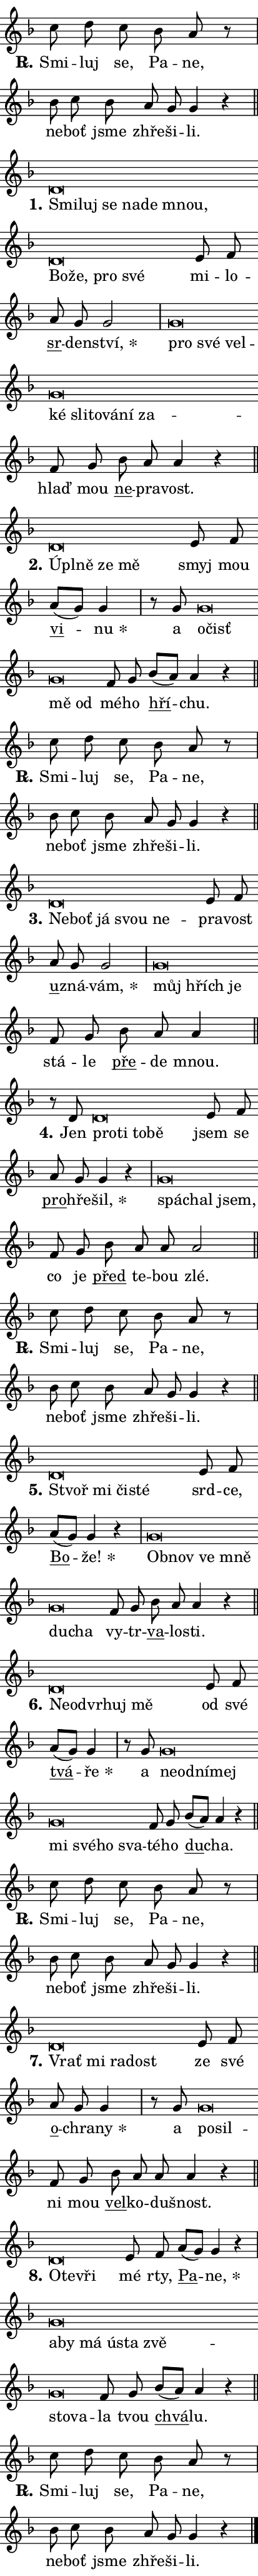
\version "2.24.0"
\header { tagline = "" }
\paper {
  indent = 0\cm
  top-margin = 0\cm
  right-margin = 0\cm
  bottom-margin = 0\cm
  left-margin = 0\cm
  paper-width = 7\cm
  page-breaking = #ly:one-page-breaking
  system-system-spacing.basic-distance = #11
  score-system-spacing.basic-distance = #11
  ragged-last = ##f
}


%% Author: Thomas Morley
%% https://lists.gnu.org/archive/html/lilypond-user/2020-05/msg00002.html
#(define (line-position grob)
"Returns position of @var[grob} in current system:
   @code{'start}, if at first time-step
   @code{'end}, if at last time-step
   @code{'middle} otherwise
"
  (let* ((col (ly:item-get-column grob))
         (ln (ly:grob-object col 'left-neighbor))
         (rn (ly:grob-object col 'right-neighbor))
         (col-to-check-left (if (ly:grob? ln) ln col))
         (col-to-check-right (if (ly:grob? rn) rn col))
         (break-dir-left
           (and
             (ly:grob-property col-to-check-left 'non-musical #f)
             (ly:item-break-dir col-to-check-left)))
         (break-dir-right
           (and
             (ly:grob-property col-to-check-right 'non-musical #f)
             (ly:item-break-dir col-to-check-right))))
        (cond ((eqv? 1 break-dir-left) 'start)
              ((eqv? -1 break-dir-right) 'end)
              (else 'middle))))

#(define (tranparent-at-line-position vctor)
  (lambda (grob)
  "Relying on @code{line-position} select the relevant enry from @var{vctor}.
Used to determine transparency,"
    (case (line-position grob)
      ((end) (not (vector-ref vctor 0)))
      ((middle) (not (vector-ref vctor 1)))
      ((start) (not (vector-ref vctor 2))))))

noteHeadBreakVisibility =
#(define-music-function (break-visibility)(vector?)
"Makes @code{NoteHead}s transparent relying on @var{break-visibility}"
#{
  \override NoteHead.transparent =
    #(tranparent-at-line-position break-visibility)
#})

#(define delete-ledgers-for-transparent-note-heads
  (lambda (grob)
    "Reads whether a @code{NoteHead} is transparent.
If so this @code{NoteHead} is removed from @code{'note-heads} from
@var{grob}, which is supposed to be @code{LedgerLineSpanner}.
As a result ledgers are not printed for this @code{NoteHead}"
    (let* ((nhds-array (ly:grob-object grob 'note-heads))
           (nhds-list
             (if (ly:grob-array? nhds-array)
                 (ly:grob-array->list nhds-array)
                 '()))
           ;; Relies on the transparent-property being done before
           ;; Staff.LedgerLineSpanner.after-line-breaking is executed.
           ;; This is fragile ...
           (to-keep
             (remove
               (lambda (nhd)
                 (ly:grob-property nhd 'transparent #f))
               nhds-list)))
      ;; TODO find a better method to iterate over grob-arrays, similiar
      ;; to filter/remove etc for lists
      ;; For now rebuilt from scratch
      (set! (ly:grob-object grob 'note-heads)  '())
      (for-each
        (lambda (nhd)
          (ly:pointer-group-interface::add-grob grob 'note-heads nhd))
        to-keep))))

hideNotes = {
  \noteHeadBreakVisibility #begin-of-line-visible
}
unHideNotes = {
  \noteHeadBreakVisibility #all-visible
}

% work-around for resetting accidentals
% https://lilypond.org/doc/v2.23/Documentation/notation/displaying-rhythms#unmetered-music
cadenzaMeasure = {
  \cadenzaOff
  \partial 1024 s1024
  \cadenzaOn
}

#(define-markup-command (accent layout props text) (markup?)
  "Underline accented syllable"
  (interpret-markup layout props
    #{\markup \override #'(offset . 4.3) \underline { #text }#}))

responsum = \markup \concat {
  "R" \hspace #-1.05 \path #0.1 #'((moveto 0 0.07) (lineto 0.9 0.8)) \hspace #0.05 "."
}

\layout {
    \context {
        \Staff
        \remove "Time_signature_engraver"
        \override LedgerLineSpanner.after-line-breaking = #delete-ledgers-for-transparent-note-heads
    }
    \context {
        \Voice {
            \override NoteHead.output-attributes = #'((class . "notehead"))
            \override Hairpin.height = #0.55
        }
    }
    \context {
        \Lyrics {
            \override StanzaNumber.output-attributes = #'((class . "stanzanumber"))
            \override LyricSpace.minimum-distance = #0.9
            \override LyricText.font-name = #"TeX Gyre Schola"
            \override LyricText.font-size = 1
            \override StanzaNumber.font-name = #"TeX Gyre Schola Bold"
            \override StanzaNumber.font-size = 1
        }
    }
}

% magnetic-lyrics.ily
%
%   written by
%     Jean Abou Samra <jean@abou-samra.fr>
%     Werner Lemberg <wl@gnu.org>
%
%   adapted by
%     Jiri Hon <jiri.hon@gmail.com>
%
% Version 2022-Apr-15

% https://www.mail-archive.com/lilypond-user@gnu.org/msg149350.html

#(define (Left_hyphen_pointer_engraver context)
   "Collect syllable-hyphen-syllable occurrences in lyrics and store
them in properties.  This engraver only looks to the left.  For
example, if the lyrics input is @code{foo -- bar}, it does the
following.

@itemize @bullet
@item
Set the @code{text} property of the @code{LyricHyphen} grob between
@q{foo} and @q{bar} to @code{foo}.

@item
Set the @code{left-hyphen} property of the @code{LyricText} grob with
text @q{foo} to the @code{LyricHyphen} grob between @q{foo} and
@q{bar}.
@end itemize

Use this auxiliary engraver in combination with the
@code{lyric-@/text::@/apply-@/magnetic-@/offset!} hook."
   (let ((hyphen #f)
         (text #f))
     (make-engraver
      (acknowledgers
       ((lyric-syllable-interface engraver grob source-engraver)
        (set! text grob)))
      (end-acknowledgers
       ((lyric-hyphen-interface engraver grob source-engraver)
        ;(when (not (grob::has-interface grob 'lyric-space-interface))
          (set! hyphen grob)));)
      ((stop-translation-timestep engraver)
       (when (and text hyphen)
         (ly:grob-set-object! text 'left-hyphen hyphen))
       (set! text #f)
       (set! hyphen #f)))))

#(define (lyric-text::apply-magnetic-offset! grob)
   "If the space between two syllables is less than the value in
property @code{LyricText@/.details@/.squash-threshold}, move the right
syllable to the left so that it gets concatenated with the left
syllable.

Use this function as a hook for
@code{LyricText@/.after-@/line-@/breaking} if the
@code{Left_@/hyphen_@/pointer_@/engraver} is active."
   (let ((hyphen (ly:grob-object grob 'left-hyphen #f)))
     (when hyphen
       (let ((left-text (ly:spanner-bound hyphen LEFT)))
         (when (grob::has-interface left-text 'lyric-syllable-interface)
           (let* ((common (ly:grob-common-refpoint grob left-text X))
                  (this-x-ext (ly:grob-extent grob common X))
                  (left-x-ext
                   (begin
                     ;; Trigger magnetism for left-text.
                     (ly:grob-property left-text 'after-line-breaking)
                     (ly:grob-extent left-text common X)))
                  ;; `delta` is the gap width between two syllables.
                  (delta (- (interval-start this-x-ext)
                            (interval-end left-x-ext)))
                  (details (ly:grob-property grob 'details))
                  (threshold (assoc-get 'squash-threshold details 0.2)))
             (when (< delta threshold)
               (let* (;; We have to manipulate the input text so that
                      ;; ligatures crossing syllable boundaries are not
                      ;; disabled.  For languages based on the Latin
                      ;; script this is essentially a beautification.
                      ;; However, for non-Western scripts it can be a
                      ;; necessity.
                      (lt (ly:grob-property left-text 'text))
                      (rt (ly:grob-property grob 'text))
                      (is-space (grob::has-interface hyphen 'lyric-space-interface))
                      (space (if is-space " " ""))
                      (space-markup (grob-interpret-markup grob " "))
                      (space-size (interval-length (ly:stencil-extent space-markup X)))
                      (extra-delta (if is-space space-size 0))
                      ;; Append new syllable.
                      (ltrt-space (if (and (string? lt) (string? rt))
                                (string-append lt space rt)
                                (make-concat-markup (list lt space rt))))
                      ;; Right-align `ltrt` to the right side.
                      (ltrt-space-markup (grob-interpret-markup
                               grob
                               (make-translate-markup
                                (cons (interval-length this-x-ext) 0)
                                (make-right-align-markup ltrt-space)))))
                 (begin
                   ;; Don't print `left-text`.
                   (ly:grob-set-property! left-text 'stencil #f)
                   ;; Set text and stencil (which holds all collected
                   ;; syllables so far) and shift it to the left.
                   (ly:grob-set-property! grob 'text ltrt-space)
                   (ly:grob-set-property! grob 'stencil ltrt-space-markup)
                   (ly:grob-translate-axis! grob (- (- delta extra-delta)) X))))))))))


#(define (lyric-hyphen::displace-bounds-first grob)
   ;; Make very sure this callback isn't triggered too early.
   (let ((left (ly:spanner-bound grob LEFT))
         (right (ly:spanner-bound grob RIGHT)))
     (ly:grob-property left 'after-line-breaking)
     (ly:grob-property right 'after-line-breaking)
     (ly:lyric-hyphen::print grob)))

squashThreshold = #0.4

\layout {
  \context {
    \Lyrics
    \consists #Left_hyphen_pointer_engraver
    \override LyricText.after-line-breaking =
      #lyric-text::apply-magnetic-offset!
    \override LyricHyphen.stencil = #lyric-hyphen::displace-bounds-first
    \override LyricText.details.squash-threshold = \squashThreshold
    \override LyricHyphen.minimum-distance = 0
    \override LyricHyphen.minimum-length = \squashThreshold
  }
}

squash = \override LyricText.details.squash-threshold = 9999
unSquash = \override LyricText.details.squash-threshold = \squashThreshold

left = \override LyricText.self-alignment-X = #LEFT
unLeft = \revert LyricText.self-alignment-X

starOffset = #(lambda (grob) 
                (let ((x_offset (ly:self-alignment-interface::aligned-on-x-parent grob)))
                  (if (= x_offset 0) 0 (+ x_offset 1.2))))

star = #(define-music-function (syllable)(string?)
"Append star separator at the end of a syllable"
#{
  \once \override LyricText.X-offset = #starOffset
  \lyricmode { \markup {
    #syllable
    \override #'((font-name . "TeX Gyre Schola Bold")) \hspace #0.2 \lower #0.65 \larger "*"
  } }
#})

starAccent = #(define-music-function (syllable)(string?)
"Append star separator at the end of a syllable and make accent"
#{
  \once \override LyricText.X-offset = #starOffset
  \lyricmode { \markup {
    \accent #syllable
    \override #'((font-name . "TeX Gyre Schola Bold")) \hspace #0.2 \lower #0.65 \larger "*"
  } }
#})

breath = #(define-music-function (syllable)(string?)
"Append breathing indicator at the end of a syllable"
#{
  \lyricmode { \markup { #syllable "+" } }
#})

optionalBreath = #(define-music-function (syllable)(string?)
"Append optional breathing indicator at the end of a syllable"
#{
  \lyricmode { \markup { #syllable "(+)" } }
#})


\score {
    <<
        \new Voice = "melody" { \cadenzaOn \key f \major \relative { c''8 d c bes a r \cadenzaMeasure \bar "|" bes c bes \bar "" a g g4 r \cadenzaMeasure \bar "||" \break } }
        \new Lyrics \lyricsto "melody" { \lyricmode { \set stanza = \responsum
Smi -- luj se, Pa -- ne, ne -- boť jsme zhře -- ši -- li. } }
    >>
    \layout {}
}

\score {
    <<
        \new Voice = "melody" { \cadenzaOn \key f \major \relative { d'\breve*1/16 \hideNotes \breve*1/16 \bar "" \breve*1/16 \bar "" \breve*1/16 \bar "" \breve*1/16 \bar "" \breve*1/16 \bar "" \breve*1/16 \bar "" \breve*1/16 \bar "" \breve*1/16 \breve*1/16 \bar "" \unHideNotes e8 f \bar "" a g g2 \cadenzaMeasure \bar "|" g\breve*1/16 \hideNotes \breve*1/16 \bar "" \breve*1/16 \bar "" \breve*1/16 \bar "" \breve*1/16 \bar "" \breve*1/16 \bar "" \breve*1/16 \bar "" \breve*1/16 \breve*1/16 \bar "" \unHideNotes f8 g \bar "" bes a a4 r \cadenzaMeasure \bar "||" \break } }
        \new Lyrics \lyricsto "melody" { \lyricmode { \set stanza = "1."
\left Smi -- \squash luj se na -- de mnou, Bo -- že, pro své \unLeft \unSquash mi -- lo -- \markup \accent sr -- den -- \star ství, \left pro \squash své vel -- ké sli -- to -- vá -- ní za -- \unLeft \unSquash hlaď mou \markup \accent ne -- pra -- vost. } }
    >>
    \layout {}
}

\score {
    <<
        \new Voice = "melody" { \cadenzaOn \key f \major \relative { d'\breve*1/16 \hideNotes \breve*1/16 \bar "" \breve*1/16 \breve*1/16 \bar "" \unHideNotes e8 f \bar "" a[( g)] g4 \cadenzaMeasure \bar "|" r8 g g\breve*1/16 \hideNotes \breve*1/16 \bar "" \breve*1/16 \breve*1/16 \bar "" \unHideNotes f8 g \bar "" bes[( a)] a4 r \cadenzaMeasure \bar "||" \break } }
        \new Lyrics \lyricsto "melody" { \lyricmode { \set stanza = "2."
\left Úpl -- \squash ně ze mě \unLeft \unSquash smyj mou \markup \accent vi -- \star nu a \left o -- \squash čisť mě od \unLeft \unSquash mé -- ho \markup \accent hří -- chu. } }
    >>
    \layout {}
}

\score {
    <<
        \new Voice = "melody" { \cadenzaOn \key f \major \relative { c''8 d c bes a r \cadenzaMeasure \bar "|" bes c bes \bar "" a g g4 r \cadenzaMeasure \bar "||" \break } }
        \new Lyrics \lyricsto "melody" { \lyricmode { \set stanza = \responsum
Smi -- luj se, Pa -- ne, ne -- boť jsme zhře -- ši -- li. } }
    >>
    \layout {}
}

\score {
    <<
        \new Voice = "melody" { \cadenzaOn \key f \major \relative { d'\breve*1/16 \hideNotes \breve*1/16 \bar "" \breve*1/16 \bar "" \breve*1/16 \breve*1/16 \bar "" \unHideNotes e8 f \bar "" a g g2 \cadenzaMeasure \bar "|" g\breve*1/16 \hideNotes \breve*1/16 \breve*1/16 \bar "" \unHideNotes f8 g \bar "" bes a a4 \cadenzaMeasure \bar "||" \break } }
        \new Lyrics \lyricsto "melody" { \lyricmode { \set stanza = "3."
\left Ne -- \squash boť já svou ne -- \unLeft \unSquash pra -- vost \markup \accent u -- zná -- \star vám, \left můj \squash hřích je \unLeft \unSquash stá -- le \markup \accent pře -- de mnou. } }
    >>
    \layout {}
}

\score {
    <<
        \new Voice = "melody" { \cadenzaOn \key f \major \relative { r8 d' d\breve*1/16 \hideNotes \breve*1/16 \bar "" \breve*1/16 \breve*1/16 \bar "" \unHideNotes e8 f \bar "" a g g4 r \cadenzaMeasure \bar "|" g\breve*1/16 \hideNotes \breve*1/16 \breve*1/16 \bar "" \unHideNotes f8 g \bar "" bes a a a2 \cadenzaMeasure \bar "||" \break } }
        \new Lyrics \lyricsto "melody" { \lyricmode { \set stanza = "4."
Jen \left pro -- \squash ti to -- bě \unLeft \unSquash jsem se \markup \accent pro -- hře -- \star šil, \left spá -- \squash chal jsem, \unLeft \unSquash co je \markup \accent před te -- bou zlé. } }
    >>
    \layout {}
}

\score {
    <<
        \new Voice = "melody" { \cadenzaOn \key f \major \relative { c''8 d c bes a r \cadenzaMeasure \bar "|" bes c bes \bar "" a g g4 r \cadenzaMeasure \bar "||" \break } }
        \new Lyrics \lyricsto "melody" { \lyricmode { \set stanza = \responsum
Smi -- luj se, Pa -- ne, ne -- boť jsme zhře -- ši -- li. } }
    >>
    \layout {}
}

\score {
    <<
        \new Voice = "melody" { \cadenzaOn \key f \major \relative { d'\breve*1/16 \hideNotes \breve*1/16 \bar "" \breve*1/16 \breve*1/16 \bar "" \unHideNotes e8 f \bar "" a[( g)] g4 r \cadenzaMeasure \bar "|" g\breve*1/16 \hideNotes \breve*1/16 \bar "" \breve*1/16 \bar "" \breve*1/16 \bar "" \breve*1/16 \breve*1/16 \bar "" \unHideNotes f8 g \bar "" bes a a4 r \cadenzaMeasure \bar "||" \break } }
        \new Lyrics \lyricsto "melody" { \lyricmode { \set stanza = "5."
\left Stvoř \squash mi či -- sté \unLeft \unSquash srd -- ce, \markup \accent Bo -- \star že! \left Ob -- \squash nov ve mně du -- cha \unLeft \unSquash vy -- tr -- \markup \accent va -- lo -- sti. } }
    >>
    \layout {}
}

\score {
    <<
        \new Voice = "melody" { \cadenzaOn \key f \major \relative { d'\breve*1/16 \hideNotes \breve*1/16 \bar "" \breve*1/16 \bar "" \breve*1/16 \breve*1/16 \bar "" \unHideNotes e8 f \bar "" a[( g)] g4 \cadenzaMeasure \bar "|" r8 g g\breve*1/16 \hideNotes \breve*1/16 \bar "" \breve*1/16 \bar "" \breve*1/16 \bar "" \breve*1/16 \bar "" \breve*1/16 \bar "" \breve*1/16 \breve*1/16 \bar "" \unHideNotes f8 g \bar "" bes[( a)] a4 r \cadenzaMeasure \bar "||" \break } }
        \new Lyrics \lyricsto "melody" { \lyricmode { \set stanza = "6."
\left Ne -- \squash od -- vr -- huj mě \unLeft \unSquash od své \markup \accent tvá -- \star ře a \left ne -- \squash od -- ní -- mej mi své -- ho sva -- \unLeft \unSquash té -- ho \markup \accent du -- cha. } }
    >>
    \layout {}
}

\score {
    <<
        \new Voice = "melody" { \cadenzaOn \key f \major \relative { c''8 d c bes a r \cadenzaMeasure \bar "|" bes c bes \bar "" a g g4 r \cadenzaMeasure \bar "||" \break } }
        \new Lyrics \lyricsto "melody" { \lyricmode { \set stanza = \responsum
Smi -- luj se, Pa -- ne, ne -- boť jsme zhře -- ši -- li. } }
    >>
    \layout {}
}

\score {
    <<
        \new Voice = "melody" { \cadenzaOn \key f \major \relative { d'\breve*1/16 \hideNotes \breve*1/16 \bar "" \breve*1/16 \breve*1/16 \bar "" \unHideNotes e8 f \bar "" a g g4 \cadenzaMeasure \bar "|" r8 g g\breve*1/16 \hideNotes \breve*1/16 \bar "" \unHideNotes f8 g \bar "" bes a a a4 r \cadenzaMeasure \bar "||" \break } }
        \new Lyrics \lyricsto "melody" { \lyricmode { \set stanza = "7."
\left Vrať \squash mi ra -- dost \unLeft \unSquash ze své \markup \accent o -- chra -- \star ny a \left po -- \squash sil -- \unLeft \unSquash ni mou \markup \accent vel -- ko -- du -- šnost. } }
    >>
    \layout {}
}

\score {
    <<
        \new Voice = "melody" { \cadenzaOn \key f \major \relative { d'\breve*1/16 \hideNotes \breve*1/16 \breve*1/16 \bar "" \unHideNotes e8 f \bar "" a[( g)] g4 r \cadenzaMeasure \bar "|" g\breve*1/16 \hideNotes \breve*1/16 \bar "" \breve*1/16 \bar "" \breve*1/16 \bar "" \breve*1/16 \bar "" \breve*1/16 \bar "" \breve*1/16 \breve*1/16 \bar "" \unHideNotes f8 g \bar "" bes[( a)] a4 r \cadenzaMeasure \bar "||" \break } }
        \new Lyrics \lyricsto "melody" { \lyricmode { \set stanza = "8."
\left O -- \squash te -- vři \unLeft \unSquash mé rty, \markup \accent Pa -- \star ne, \left a -- \squash by má ú -- sta zvě -- sto -- va -- \unLeft \unSquash la tvou \markup \accent chvá -- lu. } }
    >>
    \layout {}
}

\score {
    <<
        \new Voice = "melody" { \cadenzaOn \key f \major \relative { c''8 d c bes a r \cadenzaMeasure \bar "|" bes c bes \bar "" a g g4 r \cadenzaMeasure \bar "||" \break } \bar "|." }
        \new Lyrics \lyricsto "melody" { \lyricmode { \set stanza = \responsum
Smi -- luj se, Pa -- ne, ne -- boť jsme zhře -- ši -- li. } }
    >>
    \layout {}
}
